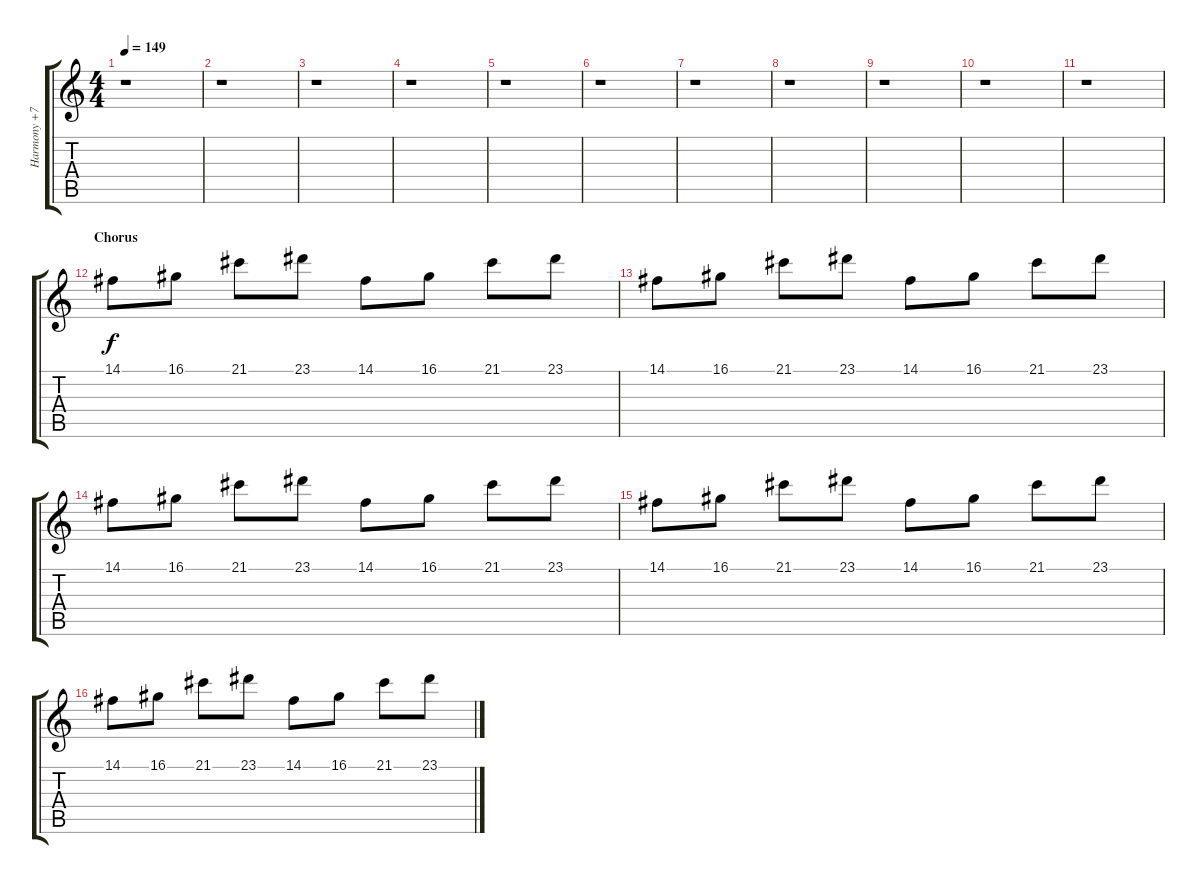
\track ("Harmony +7" "Harmony +7") {instrument sitar}
\staff {score tabs}
\tuning (E4 B3 G3 D3 A2 E2) {hide}
\ts (4 4)
\tempo 149
\clef g2
\ks c
r.1{dy fff} |
r.1 |
r.1 |
r.1 |
r.1 |
r.1 |
r.1 |
r.1 |
r.1 |
r.1 |
r.1 |
\section ("" "Chorus")
14.1.8{dy f} 16.1.8 21.1.8 23.1.8 14.1.8 16.1.8 21.1.8 23.1.8 |
14.1.8 16.1.8 21.1.8 23.1.8 14.1.8 16.1.8 21.1.8 23.1.8 |
14.1.8 16.1.8 21.1.8 23.1.8 14.1.8 16.1.8 21.1.8 23.1.8 |
14.1.8 16.1.8 21.1.8 23.1.8 14.1.8 16.1.8 21.1.8 23.1.8 |
14.1.8 16.1.8 21.1.8 23.1.8 14.1.8 16.1.8 21.1.8 23.1.8
